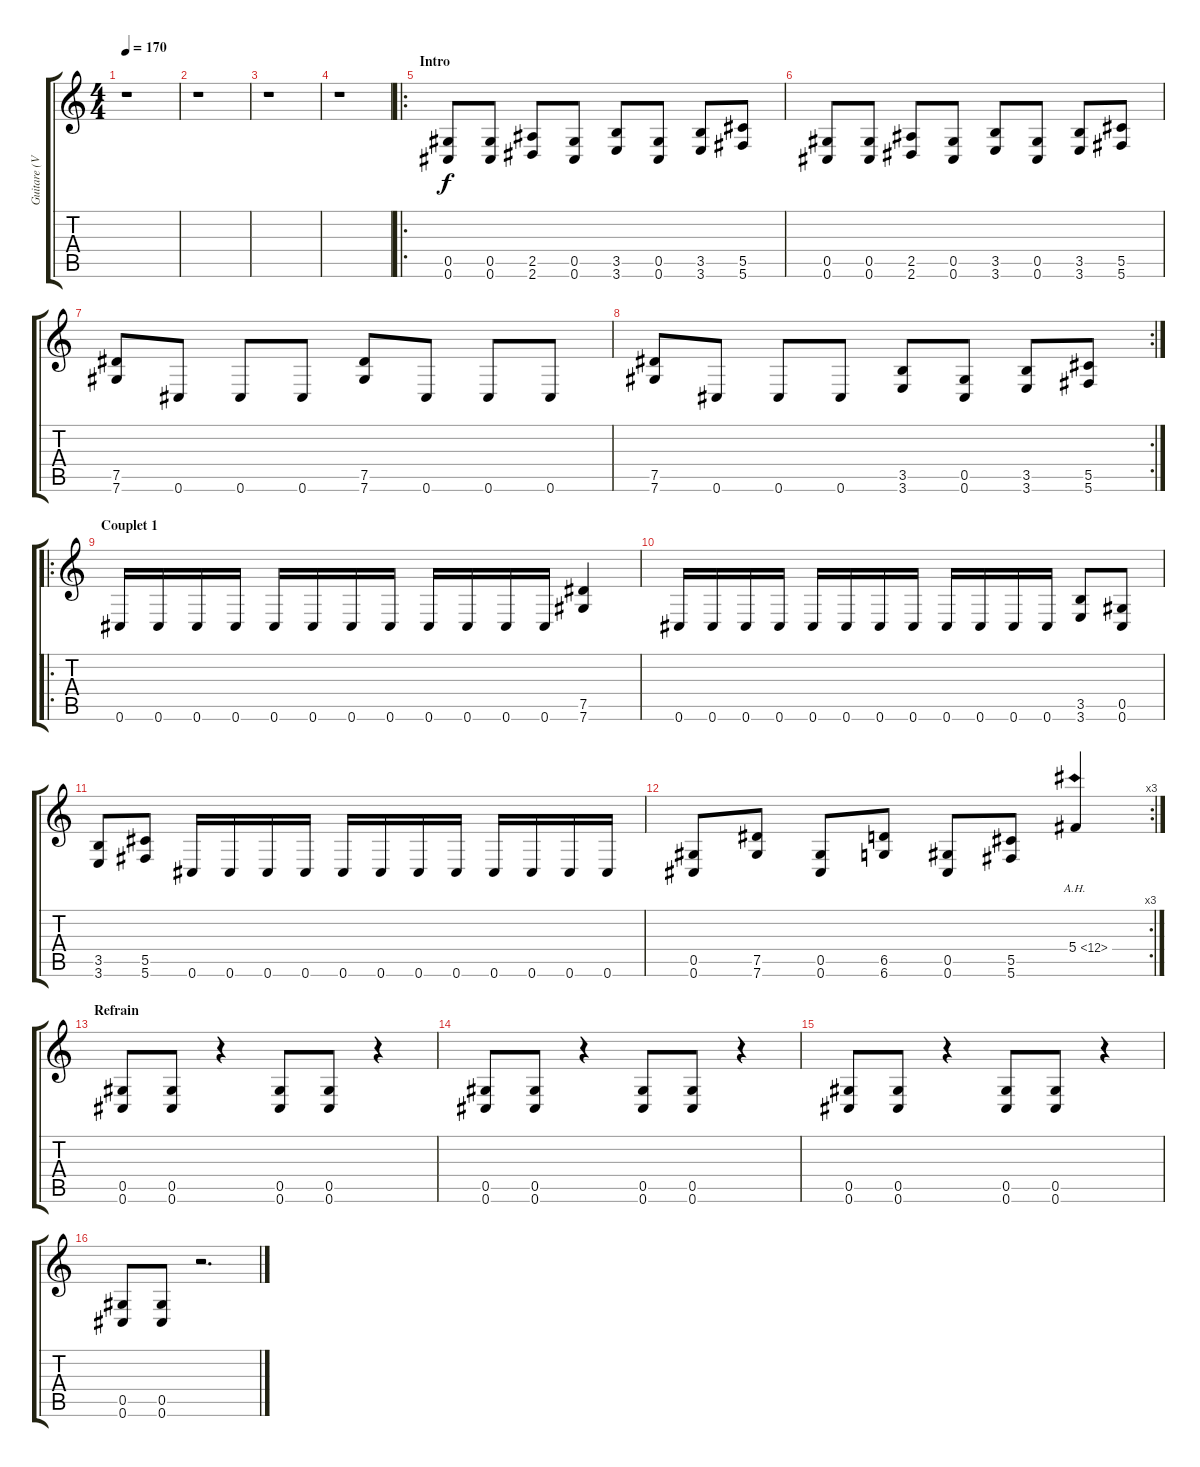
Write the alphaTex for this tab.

\track ("Guitare (Virus)" "Guitare (V") {instrument distortionguitar}
\staff {score tabs}
\tuning (Eb4 Bb3 Gb3 Db3 Ab2 Db2) {hide}
\ts (4 4)
\tempo 170
\clef g2
\ks c
r.1{dy f instrument distortionguitar} |
r.1 |
r.1 |
r.1 |
\ro
\section ("" "Intro")
(0.5 0.6).8 (0.5 0.6).8 (2.5 2.6).8 (0.5 0.6).8 (3.5 3.6).8 (0.5 0.6).8 (3.5 3.6).8 (5.5 5.6).8 |
(0.5 0.6).8 (0.5 0.6).8 (2.5 2.6).8 (0.5 0.6).8 (3.5 3.6).8 (0.5 0.6).8 (3.5 3.6).8 (5.5 5.6).8 |
(7.5 7.6).8 0.6.8 0.6.8 0.6.8 (7.5 7.6).8 0.6.8 0.6.8 0.6.8 |
\rc 2
(7.5 7.6).8 0.6.8 0.6.8 0.6.8 (3.5 3.6).8 (0.5 0.6).8 (3.5 3.6).8 (5.5 5.6).8 |
\ro
\section ("" "Couplet 1")
0.6.16 0.6.16 0.6.16 0.6.16 0.6.16 0.6.16 0.6.16 0.6.16 0.6.16 0.6.16 0.6.16 0.6.16 (7.5 7.6).4 |
0.6.16 0.6.16 0.6.16 0.6.16 0.6.16 0.6.16 0.6.16 0.6.16 0.6.16 0.6.16 0.6.16 0.6.16 (3.5 3.6).8 (0.5 0.6).8 |
(3.5 3.6).8 (5.5 5.6).8 0.6.16 0.6.16 0.6.16 0.6.16 0.6.16 0.6.16 0.6.16 0.6.16 0.6.16 0.6.16 0.6.16 0.6.16 |
\rc 3
(0.5 0.6).8 (7.5 7.6).8 (0.5 0.6).8 (6.5 6.6).8 (0.5 0.6).8 (5.5 5.6).8 5.4{ah 7}.4 |
\section ("" "Refrain")
(0.5 0.6).8 (0.5 0.6).8 r.4 (0.5 0.6).8 (0.5 0.6).8 r.4 |
(0.5 0.6).8 (0.5 0.6).8 r.4 (0.5 0.6).8 (0.5 0.6).8 r.4 |
(0.5 0.6).8 (0.5 0.6).8 r.4 (0.5 0.6).8 (0.5 0.6).8 r.4 |
(0.5 0.6).8 (0.5 0.6).8 r.2{d}
